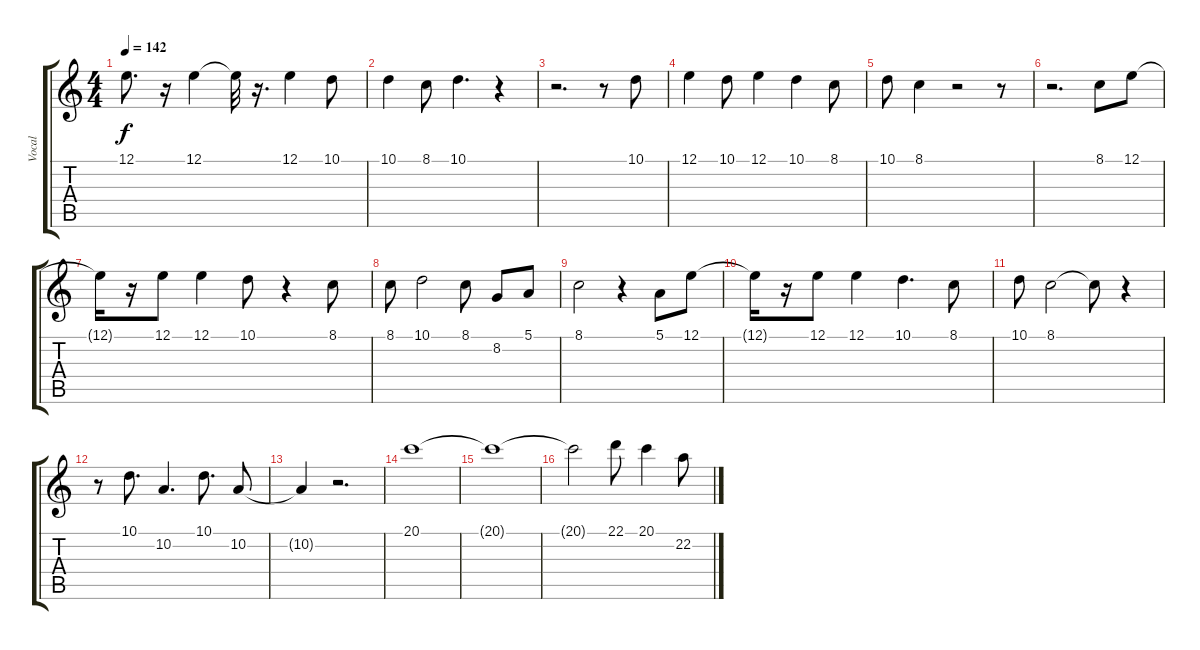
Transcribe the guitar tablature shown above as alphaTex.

\track ("Vocal" "Vocal") {instrument lead2sawtooth}
\staff {score tabs}
\tuning (E4 B3 G3 D3 A2 E2) {hide}
\ts (4 4)
\tempo 142
\clef g2
\ks c
12.1.8{d dy f} r.16 12.1.4 12.1{t}.32 r.16{d} 12.1.4 10.1.8 |
10.1.4 8.1.8 10.1.4{d} r.4 |
r.2{d} r.8 10.1.8 |
12.1.4 10.1.8 12.1.4 10.1.4 8.1.8 |
10.1.8 8.1.4 r.2 r.8 |
r.2{d} 8.1.8 12.1.8 |
12.1{t}.16 r.16 12.1.8 12.1.4 10.1.8 r.4 8.1.8 |
8.1.8 10.1.2 8.1.8 8.2.8 5.1.8 |
8.1.2 r.4 5.1.8 12.1.8 |
12.1{t}.16 r.16 12.1.8 12.1.4 10.1.4{d} 8.1.8 |
10.1.8 8.1.2 8.1{t}.8 r.4 |
r.8 10.1.8{d} 10.2.4{d} 10.1.8{d} 10.2.8 |
10.2{t}.4 r.2{d} |
20.1.1 |
20.1{t}.1 |
20.1{t}.2 22.1.8 20.1.4 22.2.8
